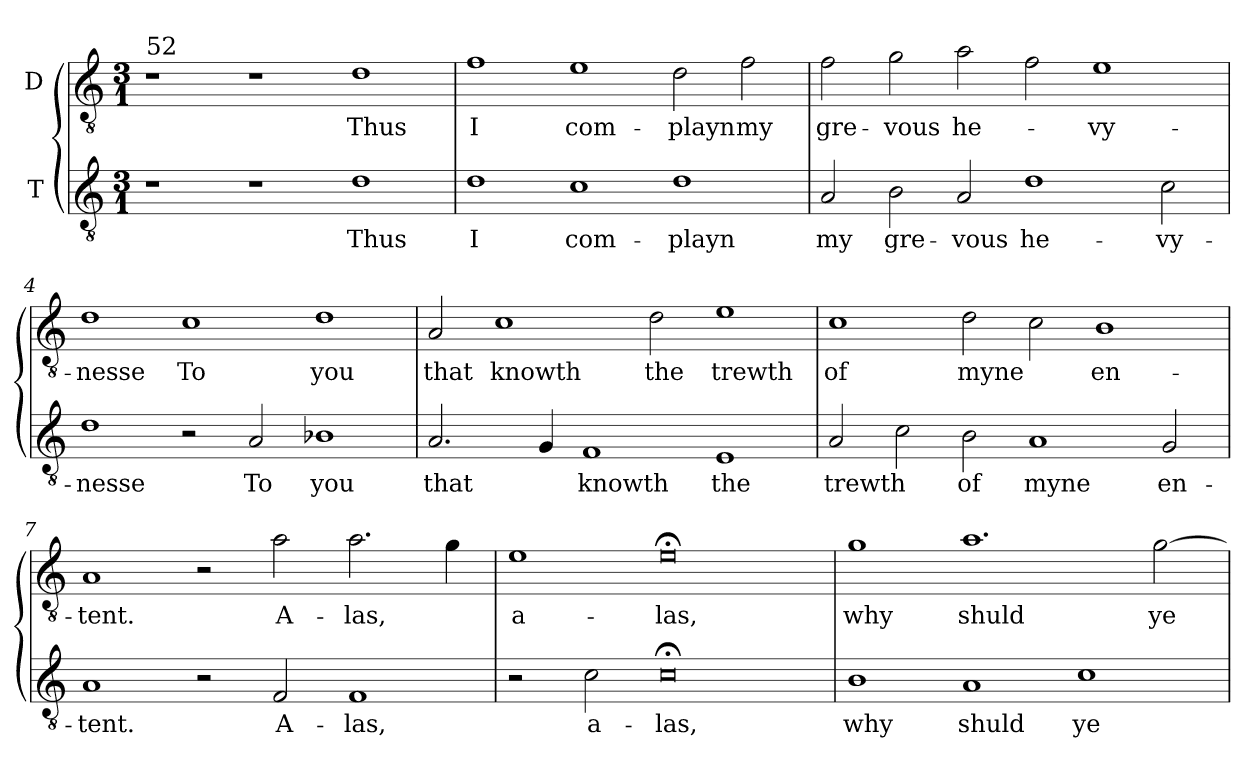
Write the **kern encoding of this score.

**kern	**text	**kern	**text
*part2	*part2	*part1	*part1
*staff2	*staff2	*staff1	*staff1
*I"T	*	*I"D	*
!!LO:PB:g=z
*clefGv2	*	*clefGv2	*
*ITrd7c12	*	*ITrd7c12	*
*k[]	*	*k[]	*
*C:	*	*C:	*
*M3/1	*	*M3/1	*
=1	=1	=1	=1
!	!	!LO:TX:a:t=52	!
1r	.	1r	.
1r	.	1r	.
!	!LO:LY:b:color=#000000	!	!
!	!	!	!LO:LY:b:color=#000000
1Di\	Thus	1Di\	Thus
=2	=2	=2	=2
!	!LO:LY:b:color=#000000	!	!
!	!	!	!LO:LY:b:color=#000000
1Di\	I	1Fi\	I
!	!LO:LY:b:color=#000000	!	!
!	!	!	!LO:LY:b:color=#000000
1Ci\	com-	1Ei\	com-
!	!LO:LY:b:color=#000000	!	!
!	!	!	!LO:LY:b:color=#000000
1Di\	-playn	2Di\	-playn
!	!	!	!LO:LY:b:color=#000000
.	.	2Fi\	my
=3	=3	=3	=3
!	!LO:LY:b:color=#000000	!	!
!	!	!	!LO:LY:b:color=#000000
2AAi/	my	2Fi\	gre-
!	!LO:LY:b:color=#000000	!	!
!	!	!	!LO:LY:b:color=#000000
2BBi\	gre-	2Gi\	-vous
!	!LO:LY:b:color=#000000	!	!
!	!	!	!LO:LY:b:color=#000000
2AAi/	-vous	2Ai\	he-
!	!LO:LY:b:color=#000000	!	!
1Di\	he-	2Fi\	.
!	!	!	!LO:LY:b:color=#000000
.	.	1Ei\	-vy-
!	!LO:LY:b:color=#000000	!	!
2Ci\	-vy-	.	.
=4	=4	=4	=4
!	!LO:LY:b:color=#000000	!	!
!	!	!	!LO:LY:b:color=#000000
1Di\	-nesse	1Di\	-nesse
!	!	!	!LO:LY:b:color=#000000
2r	.	1Ci\	To
!	!LO:LY:b:color=#000000	!	!
2AAi/	To	.	.
!	!LO:LY:b:color=#000000	!	!
!	!	!	!LO:LY:b:color=#000000
1BB-Xi/	you	1Di\	you
!!LO:LB:g=z
=5	=5	=5	=5
!	!LO:LY:b:color=#000000	!	!
!	!	!	!LO:LY:b:color=#000000
2.AAi/	that	2AAi/	that
!	!	!	!LO:LY:b:color=#000000
.	.	1Ci\	knowth
4GGi/	.	.	.
!	!LO:LY:b:color=#000000	!	!
1FFi/	knowth	.	.
!	!	!	!LO:LY:b:color=#000000
.	.	2Di\	the
!	!LO:LY:b:color=#000000	!	!
!	!	!	!LO:LY:b:color=#000000
1EEi/	the	1Ei\	trewth
=6	=6	=6	=6
!	!LO:LY:b:color=#000000	!	!
!	!	!	!LO:LY:b:color=#000000
2AAi/	trewth	1Ci\	of
2Ci\	.	.	.
!	!LO:LY:b:color=#000000	!	!
!	!	!	!LO:LY:b:color=#000000
2BBi\	of	2Di\	myne
!	!LO:LY:b:color=#000000	!	!
1AAi/	myne	2Ci\	.
!	!	!	!LO:LY:b:color=#000000
.	.	1BBi/	en-
!	!LO:LY:b:color=#000000	!	!
2GGi/	en-	.	.
=7	=7	=7	=7
!	!LO:LY:b:color=#000000	!	!
!	!	!	!LO:LY:b:color=#000000
1AAi/	-tent.	1AAi/	-tent.
2r	.	2r	.
!	!LO:LY:b:color=#000000	!	!
!	!	!	!LO:LY:b:color=#000000
2FFi/	A-	2Ai\	A-
!	!LO:LY:b:color=#000000	!	!
!	!	!	!LO:LY:b:color=#000000
1FFi/	-las,	2.Ai\	-las,
.	.	4Gi\	.
=8	=8	=8	=8
!	!	!	!LO:LY:b:color=#000000
2r	.	1Ei\	a-
!	!LO:LY:b:color=#000000	!	!
2Ci\	a-	.	.
!	!LO:LY:b:color=#000000	!	!
!	!	!	!LO:LY:b:color=#000000
0C;i\	-las,	0E;i\	-las,
!!LO:LB:g=z
=9	=9	=9	=9
!	!LO:LY:b:color=#000000	!	!
!	!	!	!LO:LY:b:color=#000000
1BBi/	why	1Gi\	why
!	!LO:LY:b:color=#000000	!	!
!	!	!	!LO:LY:b:color=#000000
1AAi/	shuld	1.Ai\	shuld
!	!LO:LY:b:color=#000000	!	!
1Ci\	ye	.	.
!	!	!	!LO:LY:b:color=#000000
.	.	[2Gi\	ye
=	=	=	=
*-	*-	*-	*-
